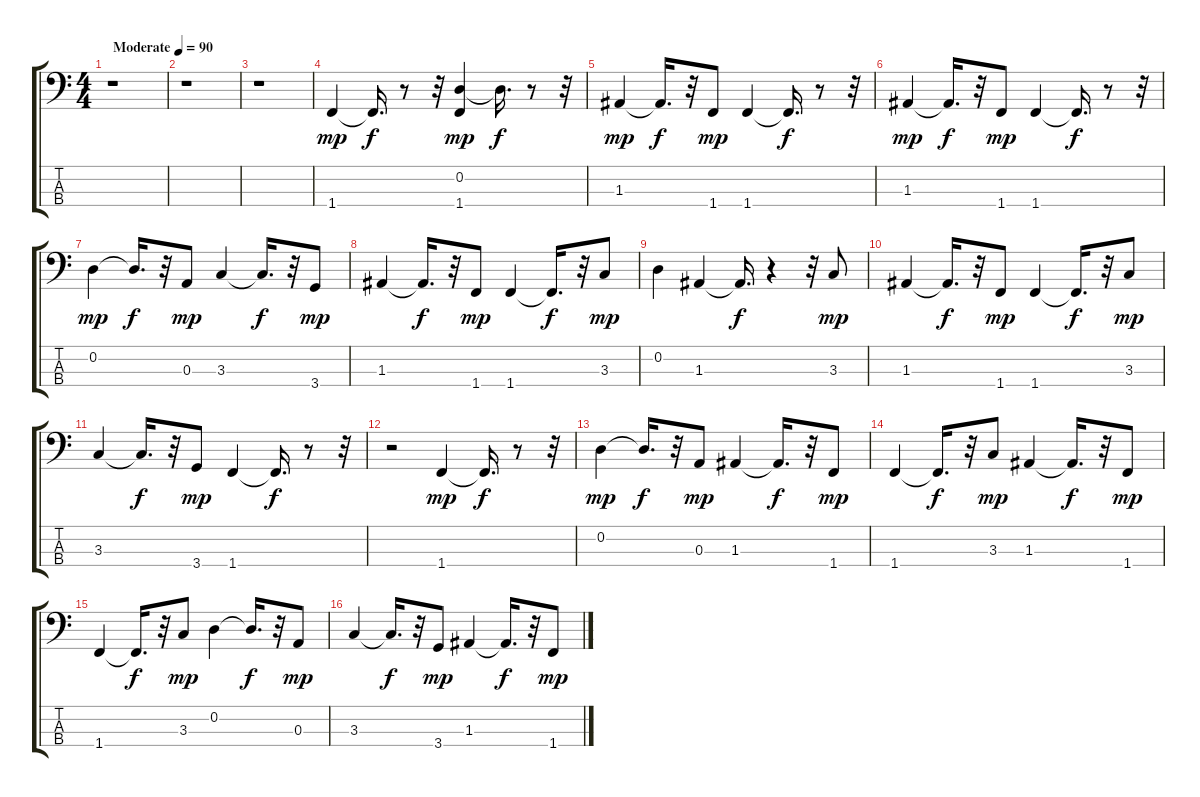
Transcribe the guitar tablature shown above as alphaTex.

\track "" {instrument fretlessbass}
\staff {score tabs}
\tuning (G2 D2 A1 E1) {hide}
\ts (4 4)
\tempo (90 "Moderate")
\clef f4
\ks c
r.1{dy mp instrument fretlessbass} |
r.1 |
r.1 |
1.4.4 1.4{t}.16{d dy f} r.8 r.32 (0.2 1.4).4{dy mp} 0.2{t}.16{d dy f} r.8 r.32 |
1.3.4{dy mp} 1.3{t}.16{d dy f} r.32 1.4.8{dy mp} 1.4.4 1.4{t}.16{d dy f} r.8 r.32 |
1.3.4{dy mp} 1.3{t}.16{d dy f} r.32 1.4.8{dy mp} 1.4.4 1.4{t}.16{d dy f} r.8 r.32 |
0.2.4{dy mp} 0.2{t}.16{d dy f} r.32 0.3.8{dy mp} 3.3.4 3.3{t}.16{d dy f} r.32 3.4.8{dy mp} |
1.3.4 1.3{t}.16{d dy f} r.32 1.4.8{dy mp} 1.4.4 1.4{t}.16{d dy f} r.32 3.3.8{dy mp} |
0.2.4 1.3.4 1.3{t}.16{d dy f} r.4 r.32 3.3.8{dy mp} |
1.3.4 1.3{t}.16{d dy f} r.32 1.4.8{dy mp} 1.4.4 1.4{t}.16{d dy f} r.32 3.3.8{dy mp} |
3.3.4 3.3{t}.16{d dy f} r.32 3.4.8{dy mp} 1.4.4 1.4{t}.16{d dy f} r.8 r.32 |
r.2 1.4.4{dy mp} 1.4{t}.16{d dy f} r.8 r.32 |
0.2.4{dy mp} 0.2{t}.16{d dy f} r.32 0.3.8{dy mp} 1.3.4 1.3{t}.16{d dy f} r.32 1.4.8{dy mp} |
1.4.4 1.4{t}.16{d dy f} r.32 3.3.8{dy mp} 1.3.4 1.3{t}.16{d dy f} r.32 1.4.8{dy mp} |
1.4.4 1.4{t}.16{d dy f} r.32 3.3.8{dy mp} 0.2.4 0.2{t}.16{d dy f} r.32 0.3.8{dy mp} |
3.3.4 3.3{t}.16{d dy f} r.32 3.4.8{dy mp} 1.3.4 1.3{t}.16{d dy f} r.32 1.4.8{dy mp}
